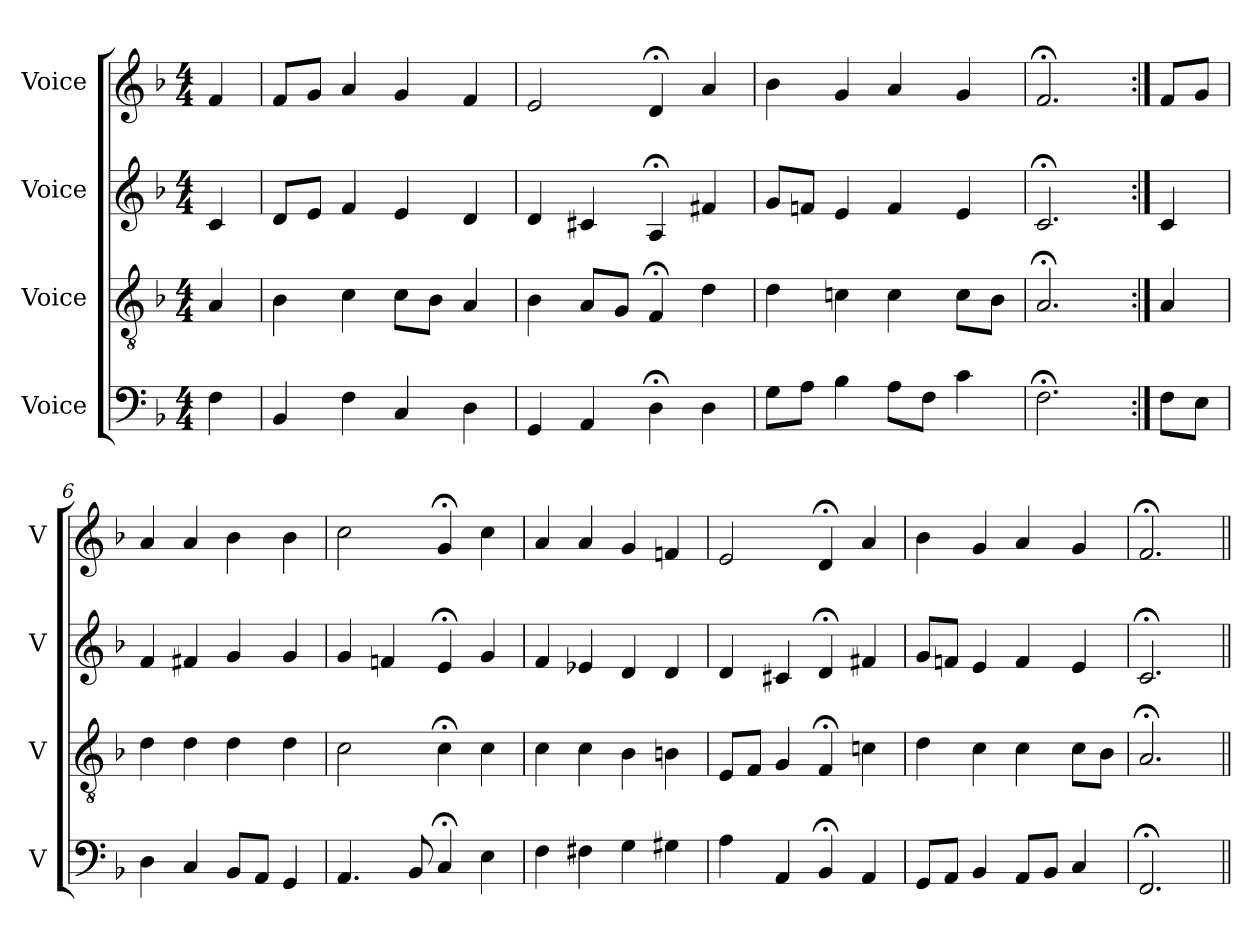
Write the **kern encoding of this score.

**kern	**kern	**kern	**kern
*part4	*part3	*part2	*part1
*staff4	*staff3	*staff2	*staff1
*I"Voice	*I"Voice	*I"Voice	*I"Voice
*I'V	*I'V	*I'V	*I'V
*clefF4	*clefGv2	*clefG2	*clefG2
*k[b-]	*k[b-]	*k[b-]	*k[b-]
*M4/4	*M4/4	*M4/4	*M4/4
=	=	=	=
4F	4A	4c	4f
=2	=2	=2	=2
4BB-	4B-	8dL	8fL
.	.	8eJ	8gJ
4F	4c	4f	4a
4C	8cL	4e	4g
.	8B-J	.	.
4D	4A	4d	4f
=3	=3	=3	=3
4GG	4B-	4d	2e
4AA	8AL	4c#X	.
.	8GJ	.	.
4D;<	4F;<	4A;<	4d;<
4D	4d	4f#X	4a
=4	=4	=4	=4
8GL	4d	8gL	4b-
8AJ	.	8fnJ	.
4B-	4cn	4e	4g
8AL	4c	4f	4a
8FJ	.	.	.
4c	8cL	4e	4g
.	8B-J	.	.
=	=	=	=
2.F;<	2.A;<	2.c;<	2.f;<
=5:|!	=5:|!	=5:|!	=5:|!
8FL	4A	4c	8fL
8EJ	.	.	8gJ
=6	=6	=6	=6
4D	4d	4f	4a
4C	4d	4f#X	4a
8BB-L	4d	4g	4b-
8AAJ	.	.	.
4GG	4d	4g	4b-
=7	=7	=7	=7
4.AA	2c	4g	2cc
.	.	4fn	.
8BB-	.	.	.
4C;<	4c;<	4e;<	4g;<
4E	4c	4g	4cc
=8	=8	=8	=8
4F	4c	4f	4a
4F#X	4c	4e-X	4a
4G	4B-	4d	4g
4G#X	4Bn	4d	4fn
=9	=9	=9	=9
4A	8EL	4d	2e
.	8FJ	.	.
4AA	4G	4c#X	.
4BB-;<	4F;<	4d;<	4d;<
4AA	4cn	4f#X	4a
=10	=10	=10	=10
8GGL	4d	8gL	4b-
8AAJ	.	8fnJ	.
4BB-	4c	4e	4g
8AAL	4c	4f	4a
8BB-J	.	.	.
4C	8cL	4e	4g
.	8B-J	.	.
=11	=11	=11	=11
2.FF;<	2.A;<	2.c;<	2.f;<
=||	=||	=||	=||
*-	*-	*-	*-
